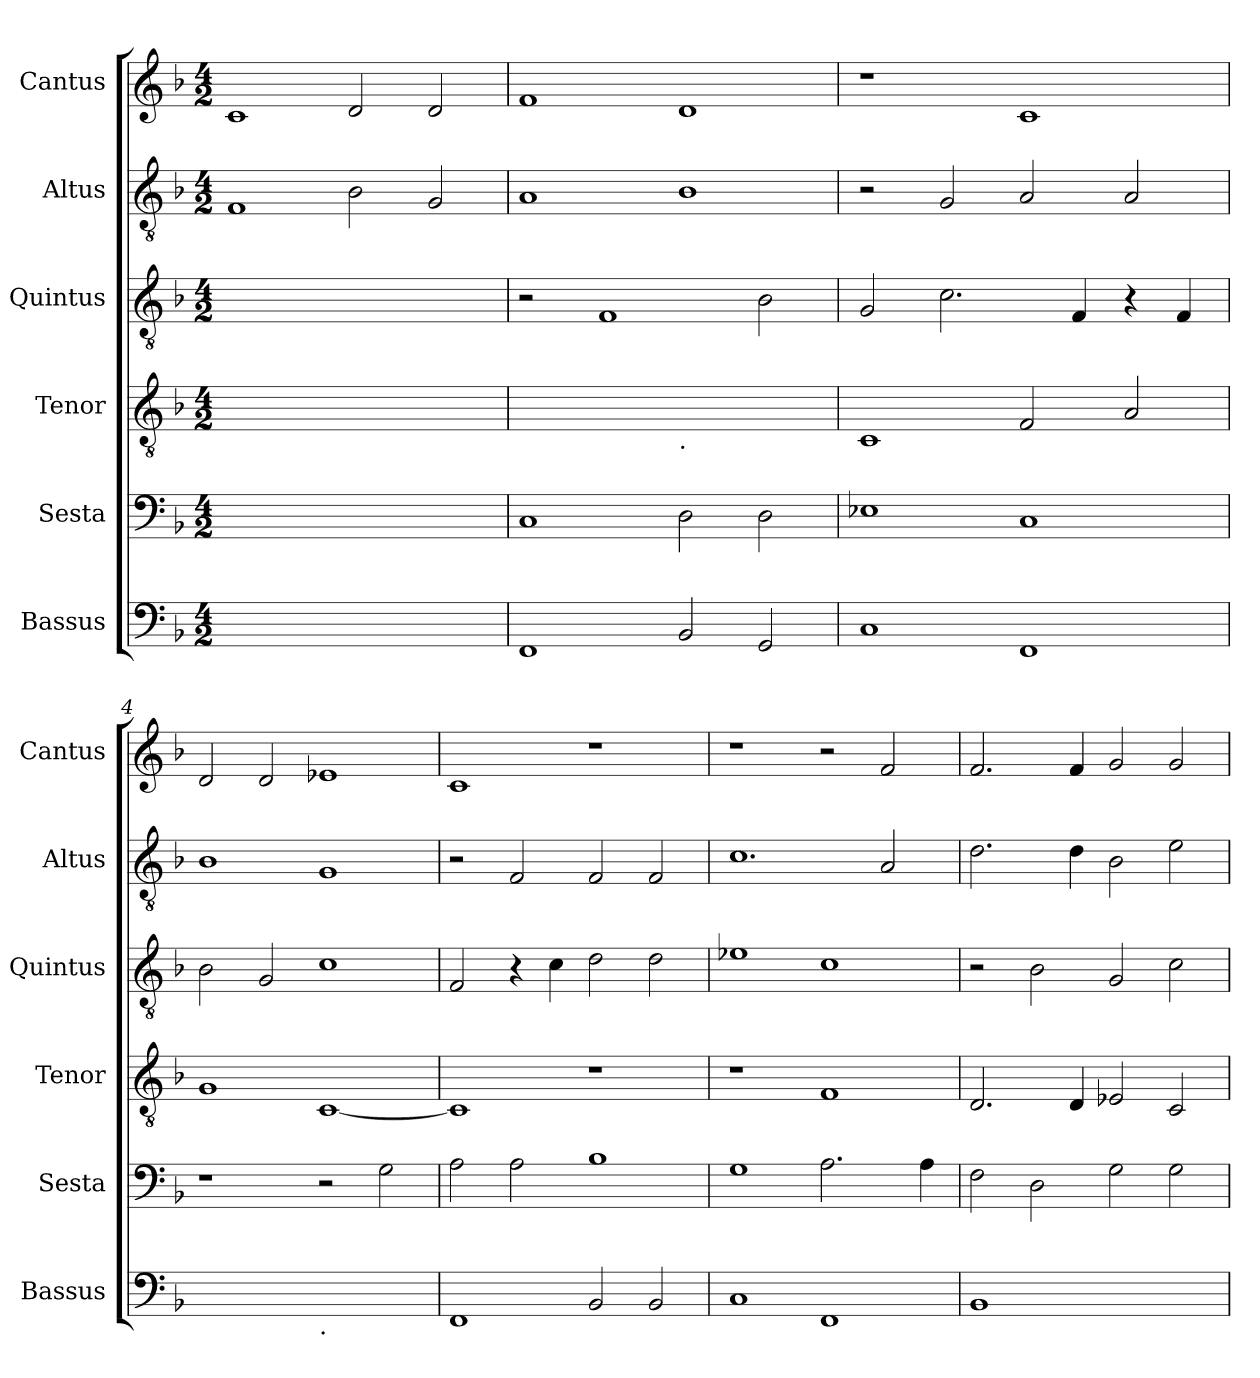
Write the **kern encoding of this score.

**kern	**kern	**kern	**kern	**kern	**kern
*part6	*part5	*part4	*part3	*part2	*part1
*staff6	*staff5	*staff4	*staff3	*staff2	*staff1
*I"Bassus	*I"Sesta	*I"Tenor	*I"Quintus	*I"Altus	*I"Cantus
*I'Bassus	*I'Sesta	*I'Tenor	*I'Quintus	*I'Altus	*I'Cantus
*clefF4	*clefF4	*clefGv2	*clefGv2	*clefGv2	*clefG2
*k[b-]	*k[b-]	*k[b-]	*k[b-]	*k[b-]	*k[b-]
*F:	*F:	*F:	*F:	*F:	*F:
*M4/2	*M4/2	*M4/2	*M4/2	*M4/2	*M4/2
=1	=1	=1	=1	=1	=1
0ryy	0ryy	0ryy	0ryy	1F	1c
.	.	.	.	2B-\	2d/
.	.	.	.	2G/	2d/
=2	=2	=2	=2	=2	=2
*	*	*^	*	*	*
1FF	1C	0ryy	1ryy	2r	1A	1f
.	.	.	.	1F	.	.
!	!	!	!LO:TX:b:t=.	!	!	!
2BB-/	2D\	.	1ryy	.	1B-	1d
2GG/	2D\	.	.	2B-\	.	.
*	*	*v	*v	*	*	*
=3	=3	=3	=3	=3	=3
1C	1E-X	1C	2G/	2r	1r
.	.	.	2.c\	2G/	.
1FF	1C	2F/	.	2A/	1c
.	.	.	4F/	.	.
.	.	2A/	4r	2A/	.
.	.	.	4F/	.	.
=4	=4	=4	=4	=4	=4
*^	*	*	*	*	*
0ryy	1ryy	1r	1G	2B-\	1B-	2d/
.	.	.	.	2G/	.	2d/
!	!LO:TX:b:t=.	!	!	!	!	!
.	1ryy	2r	[1C	1c	1G	1e-X
.	.	2G\	.	.	.	.
*v	*v	*	*	*	*	*
=5	=5	=5	=5	=5	=5
1FF	2A\	1C]	2F/	2r	1c
.	2A\	.	4r	2F/	.
.	.	.	4c\	.	.
2BB-/	1B-	1r	2d\	2F/	1r
2BB-/	.	.	2d\	2F/	.
=6	=6	=6	=6	=6	=6
1C	1G	1r	1e-X	1.c	1r
1FF	2.A\	1F	1c	.	2r
.	.	.	.	2A/	2f/
.	4A\	.	.	.	.
=7	=7	=7	=7	=7	=7
1BB-	2F\	2.D/	2r	2.d\	2.f/
.	2D\	.	2B-\	.	.
.	.	4D/	.	4d\	4f/
1ryy	2G\	2E-X/	2G/	2B-\	2g/
.	2G\	2C/	2c\	2e\	2g/
=	=	=	=	=	=
*-	*-	*-	*-	*-	*-
